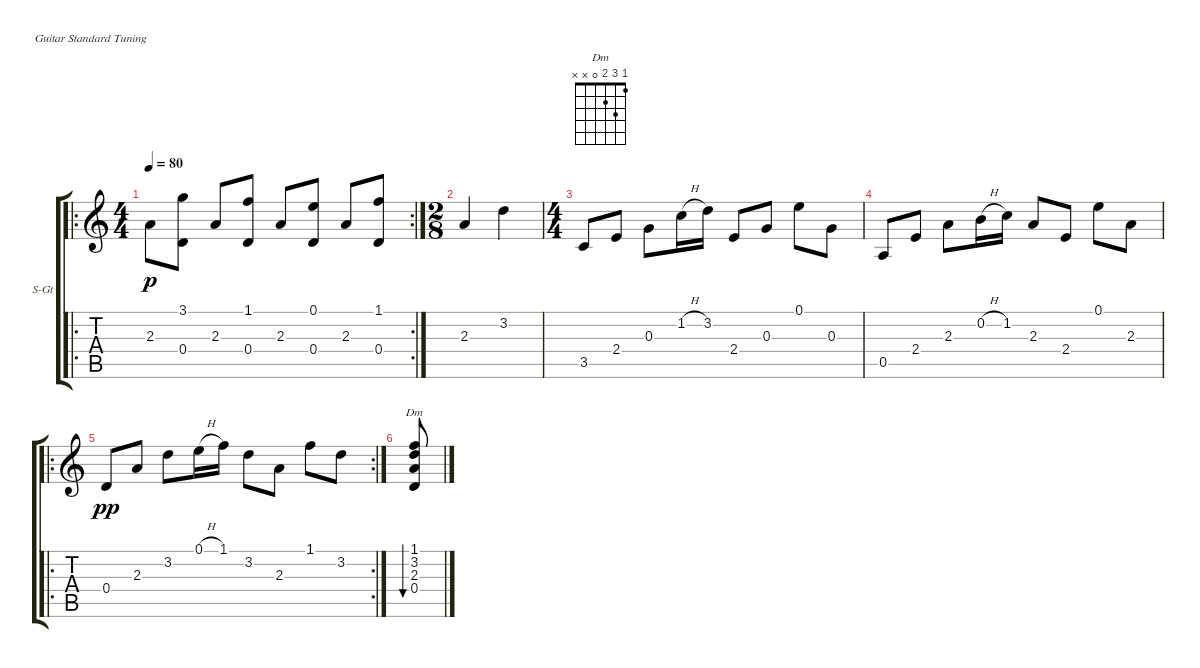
\defaultSystemsLayout 4
\bracketExtendMode groupsimilarinstruments
\firstSystemTrackNameOrientation horizontal
\otherSystemsTrackNameOrientation horizontal
\track ("Steel Guitar" "S-Gt") {instrument acousticguitarsteel}
\staff {score tabs}
\tuning (E4 B3 G3 D3 A2 E2)
\chord ("Dm" 1 3 2 0 x x)
\ro
\rc 2
\ts (4 4)
\tempo 80
\clef g2
\ks c
2.3.8{dy p} (0.4 3.1).8 2.3.8 (0.4 1.1).8 2.3.8 (0.4 0.1).8 2.3.8 (1.1 0.4).8 |
\ts (2 8)
2.3.4 3.2.4 |
\ts (4 4)
3.5.8 2.4.8 0.3.8 1.2{h}.16 3.2.16 2.4.8 0.3.8 0.1.8 0.3.8 |
0.5.8 2.4.8 2.3.8 0.2{h}.16 1.2.16 2.3.8 2.4.8 0.1.8 2.3.8 |
\ro
\rc 2
0.4.8{dy pp} 2.3.8 3.2.8 0.1{h}.16 1.1.16 3.2.8 2.3.8 1.1.8 3.2.8 |
(0.4 2.3 3.2 1.1).8{bu 240 ch "Dm"}
